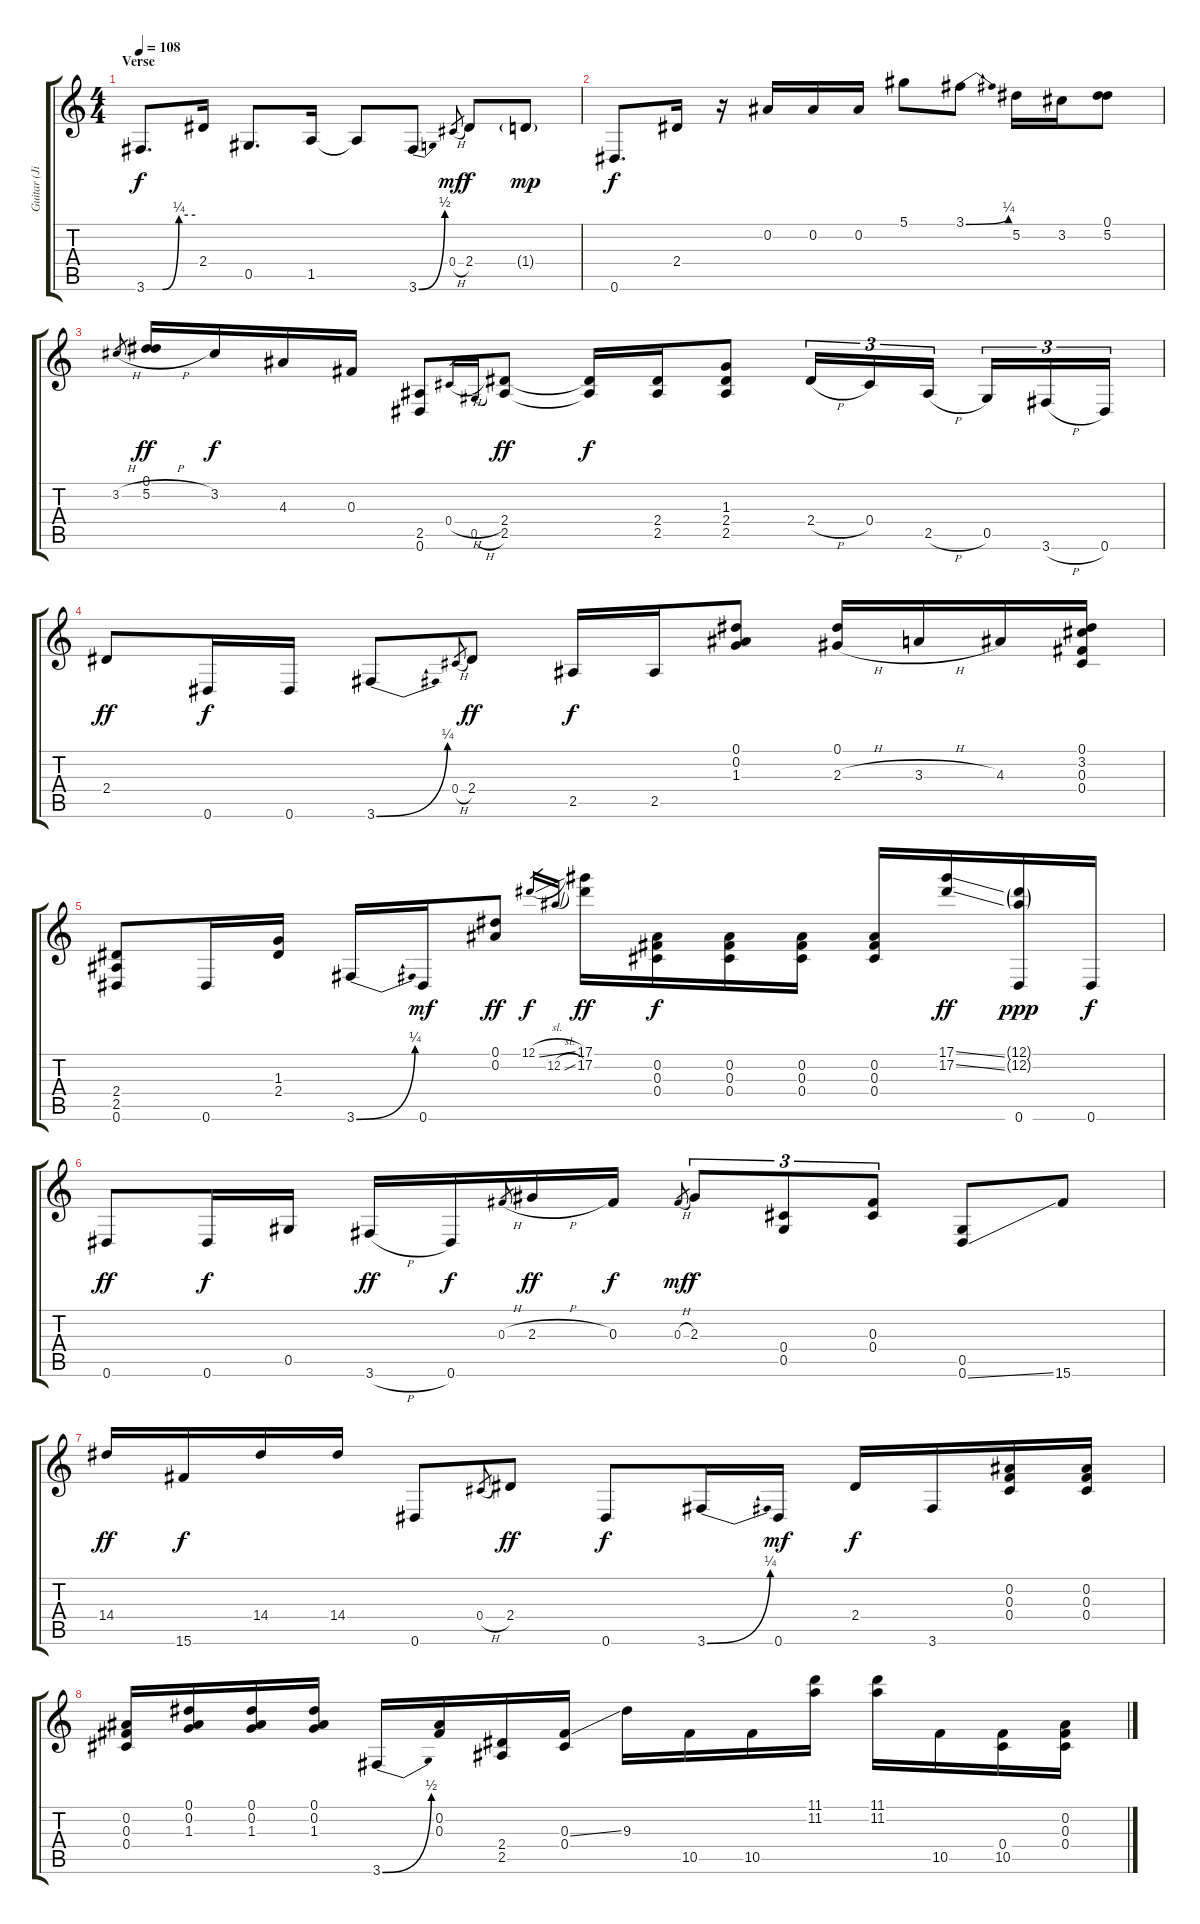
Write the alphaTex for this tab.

\track ("Guitar (Jimi Hendrix)" "Guitar (Ji") {instrument overdrivenguitar}
\staff {score tabs}
\tuning (Eb4 Bb3 Gb3 Db3 Ab2 Eb2) {hide}
\ts (4 4)
\section ("" "Verse")
\tempo 108
\clef g2
\ks c
3.6{be (custom 0 0 20 0 40 1 60 1)}.8{d dy f} 2.4.16 0.5.8{d} 1.5.16 1.5{t}.8 3.6{be (bend 0 0 60 2)}.8 0.4{h}.8{gr dy mf} 2.4.8{dy f} 1.4{g}.8{dy mp} |
0.6.8{d dy f} 2.4.16 r.16 0.2.16 0.2.16 0.2.16 5.1.8 3.1{be (bend 0 0 60 1)}.8 5.2.16 3.2.16 (0.1 5.2).8 |
3.2{h}.8{gr} (0.1 5.2{h}).16{dy ff} 3.2.16{dy f} 4.3.16 0.3.16 (2.5 0.6).8 0.4{h}.16{gr} 0.5{h}.16{gr} (2.4 2.5).8{dy ff} (2.4{t} 2.5{t}).16{dy f} (2.4 2.5).16 (1.3 2.4 2.5).8 2.4{h}.16{tu (3 2)} 0.4.16{tu (3 2)} 2.5{h}.16{tu (3 2) beam splitsecondary} 0.5.16{tu (3 2)} 3.6{h}.16{tu (3 2)} 0.6.16{tu (3 2)} |
2.4.8{dy ff} 0.6.16{dy f} 0.6.16 3.6{be (bend 0 0 60 1)}.8 0.4{h}.8{gr} 2.4.8{dy ff} 2.5.16{dy f} 2.5.16 (0.1 0.2 1.3).8 (0.1 2.3{h}).16 3.3{h}.16 4.3.16 (0.1 3.2 0.3 0.4).16 |
(2.4 2.5 0.6).8 0.6.16 (1.3 2.4).16 3.6{be (bend 0 0 60 1)}.16 0.6.16{dy mf} (0.1 0.2).8{dy ff} 12.1{sl}.16{gr dy f} 12.2{sl}.16{gr} (17.1 17.2).16{dy ff} (0.2 0.3 0.4).16{dy f} (0.2 0.3 0.4).16 (0.2 0.3 0.4).16 (0.2 0.3 0.4).16 (17.1{ss} 17.2{ss}).16{dy ff} (12.1{g} 12.2{g} 0.6).16{dy ppp} 0.6.16{dy f} |
0.6.8{dy ff} 0.6.16{dy f} 0.5.16 3.6{h}.16{dy ff} 0.6.16{dy f} 0.3{h}.8{gr} 2.3{h}.16{dy ff} 0.3.16{dy f} 0.3{h}.8{gr dy mf} 2.3.8{tu (3 2) dy f} (0.4 0.5).8{tu (3 2)} (0.3 0.4).8{tu (3 2)} (0.5 0.6{ss}).8 15.6.8 |
14.4.16{dy ff} 15.6.16{dy f} 14.4.16 14.4.16 0.6.8 0.4{h}.8{gr} 2.4.8{dy ff} 0.6.8{dy f} 3.6{be (bend 0 0 60 1)}.16 0.6.16{dy mf} 2.4.16{dy f} 3.6.16 (0.2 0.3 0.4).16 (0.2 0.3 0.4).16 |
(0.2 0.3 0.4).16 (0.1 0.2 1.3).16 (0.1 0.2 1.3).16 (0.1 0.2 1.3).16 3.6{be (bend 0 0 60 2)}.16 (0.2 0.3).16 (2.4 2.5).16 (0.3{ss} 0.4).16 9.3.16 10.5.16 10.5.16 (11.1 11.2).16 (11.1 11.2).16 10.5.16 (0.4 10.5).16 (0.2 0.3 0.4).16
